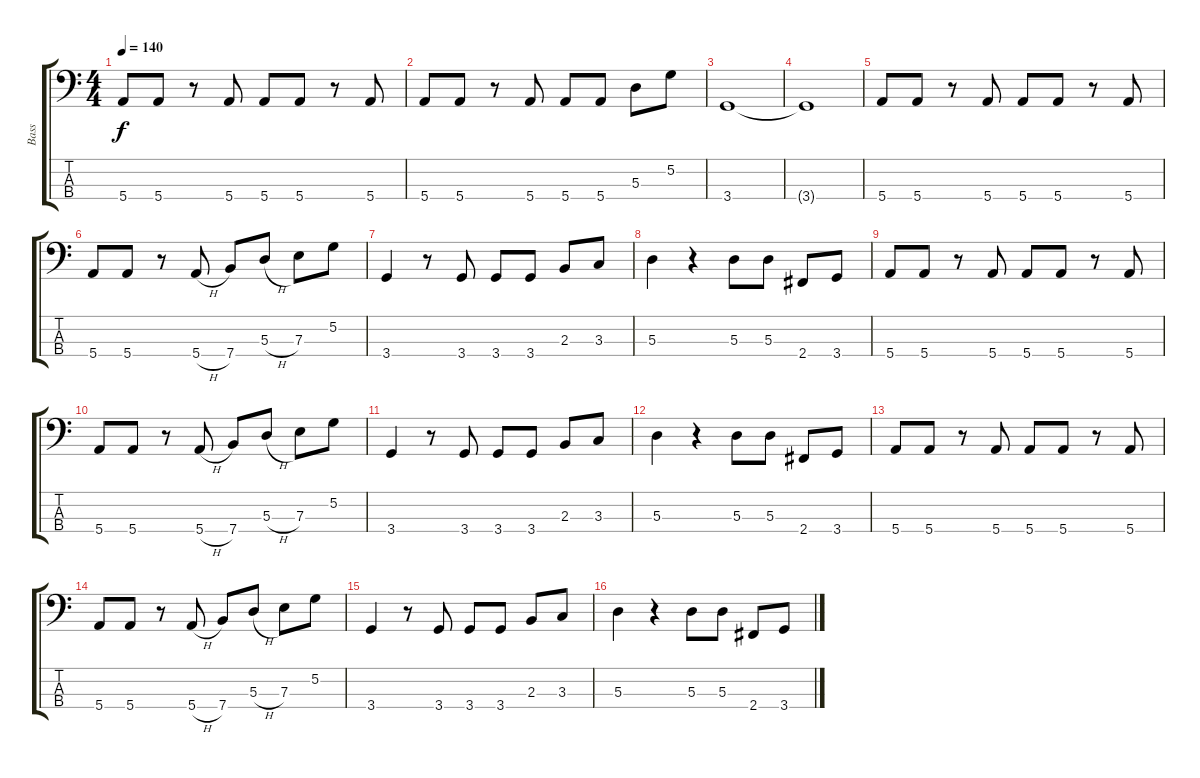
\track ("Bass" "Bass") {instrument electricbasspick}
\staff {score tabs}
\tuning (G2 D2 A1 E1) {hide}
\ts (4 4)
\tempo 140
\clef f4
\ks c
5.4.8{dy f} 5.4.8 r.8 5.4.8 5.4.8 5.4.8 r.8 5.4.8 |
5.4.8 5.4.8 r.8 5.4.8 5.4.8 5.4.8 5.3.8 5.2.8 |
3.4.1 |
3.4{t}.1 |
5.4.8 5.4.8 r.8 5.4.8 5.4.8 5.4.8 r.8 5.4.8 |
5.4.8 5.4.8 r.8 5.4{h}.8 7.4.8 5.3{h}.8 7.3.8 5.2.8 |
3.4.4 r.8 3.4.8 3.4.8 3.4.8 2.3.8 3.3.8 |
5.3.4 r.4 5.3.8 5.3.8 2.4.8 3.4.8 |
5.4.8{volume 12} 5.4.8 r.8 5.4.8 5.4.8 5.4.8 r.8 5.4.8 |
5.4.8 5.4.8 r.8 5.4{h}.8 7.4.8 5.3{h}.8 7.3.8 5.2.8 |
3.4.4{volume 8} r.8 3.4.8 3.4.8 3.4.8 2.3.8 3.3.8 |
5.3.4 r.4 5.3.8 5.3.8 2.4.8 3.4.8 |
5.4.8{volume 4} 5.4.8 r.8 5.4.8 5.4.8 5.4.8 r.8 5.4.8 |
5.4.8 5.4.8 r.8 5.4{h}.8 7.4.8 5.3{h}.8 7.3.8 5.2.8 |
3.4.4{volume 0} r.8 3.4.8 3.4.8 3.4.8 2.3.8 3.3.8 |
5.3.4 r.4 5.3.8 5.3.8 2.4.8 3.4.8
